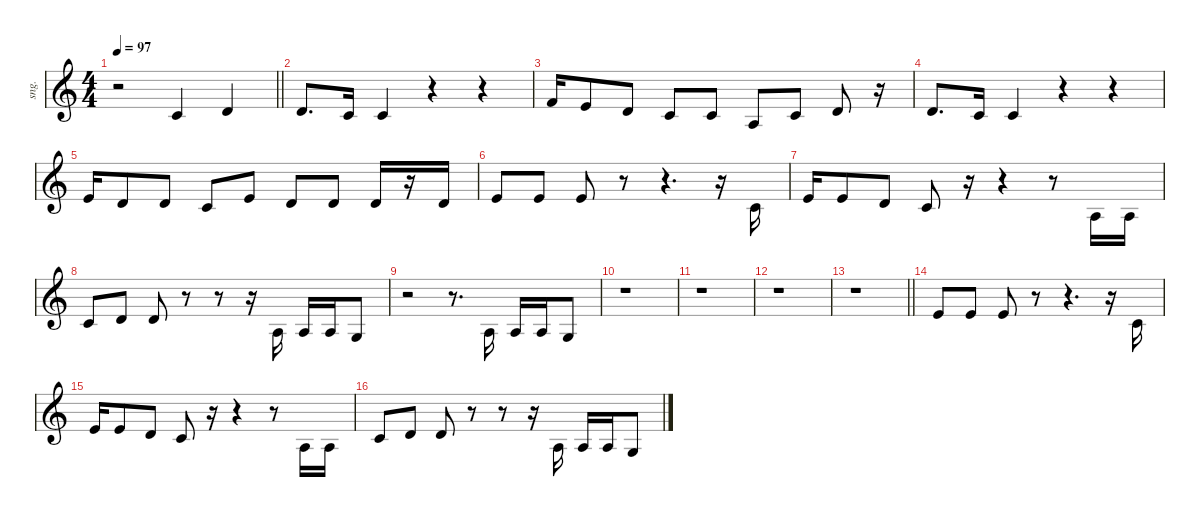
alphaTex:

\defaultSystemsLayout 4
\hideDynamics
\bracketExtendMode nobrackets
\track ("Singer" "sng.") {instrument lead6voice}
\staff {score}
\tuning (E4 B3 G3 D3 A2 E2)
\ts (4 4)
\tempo 97
\clef g2
\barLineRight lightlight
\ks c
r.2{dy mf beam Down} 1.2.4{beam Up} 3.2.4{beam Up} |
3.2.8{d beam Up} 1.2.16{beam Up} 1.2.4{beam Up} r.4{beam Down} r.4{beam Down} |
1.1.16{beam Up} 0.1.8{beam Up} 3.2.8{beam Up} 1.2.8{beam Up} 1.2.8{beam Up} 2.3.8{beam Up} 1.2.8{beam Up} 3.2.8{beam Up} r.16{beam Down} |
3.2.8{d beam Up} 1.2.16{beam Up} 1.2.4{beam Up} r.4{beam Down} r.4{beam Down} |
0.1.16{beam Up} 3.2.8{beam Up} 3.2.8{beam Up} 1.2.8{beam Up} 0.1.8{beam Up} 3.2.8{beam Up} 7.3.8{beam Up} 3.2.16{beam Up} r.16{beam Up} 3.2.16{beam Up} |
0.1.8{beam Up} 0.1.8{beam Up} 0.1.8{beam Up} r.8{beam Down} r.4{d beam Down} r.16{beam Down} 1.2.16{beam Up} |
0.1.16{beam Up} 0.1.8{beam Up} 3.2.8{beam Up} 1.2.8{beam Up} r.16{beam Down} r.4{beam Down} r.8{beam Down} 2.3.16{beam Up} 2.3.16{beam Up} |
1.2.8{beam Up} 3.2.8{beam Up} 3.2.8{beam Up} r.8{beam Down} r.8{beam Down} r.16{beam Down} 2.3.16{beam Up} 2.3.16{beam Up} 2.3.16{beam Up} 0.3.8{beam Up} |
r.2{beam Down} r.8{d beam Down} 2.3.16{beam Up} 2.3.16{beam Up} 2.3.16{beam Up} 0.3.8{beam Up} |
r.1 |
r.1 |
r.1 |
\barLineRight lightlight
r.1 |
0.1.8{beam Up} 0.1.8{beam Up} 0.1.8{beam Up} r.8{beam Down} r.4{d beam Down} r.16{beam Down} 1.2.16{beam Up} |
0.1.16{beam Up} 0.1.8{beam Up} 3.2.8{beam Up} 1.2.8{beam Up} r.16{beam Down} r.4{beam Down} r.8{beam Down} 2.3.16{beam Up} 2.3.16{beam Up} |
1.2.8{beam Up} 3.2.8{beam Up} 3.2.8{beam Up} r.8{beam Down} r.8{beam Down} r.16{beam Down} 2.3.16{beam Up} 2.3.16{beam Up} 2.3.16{beam Up} 0.3.8{beam Up}
